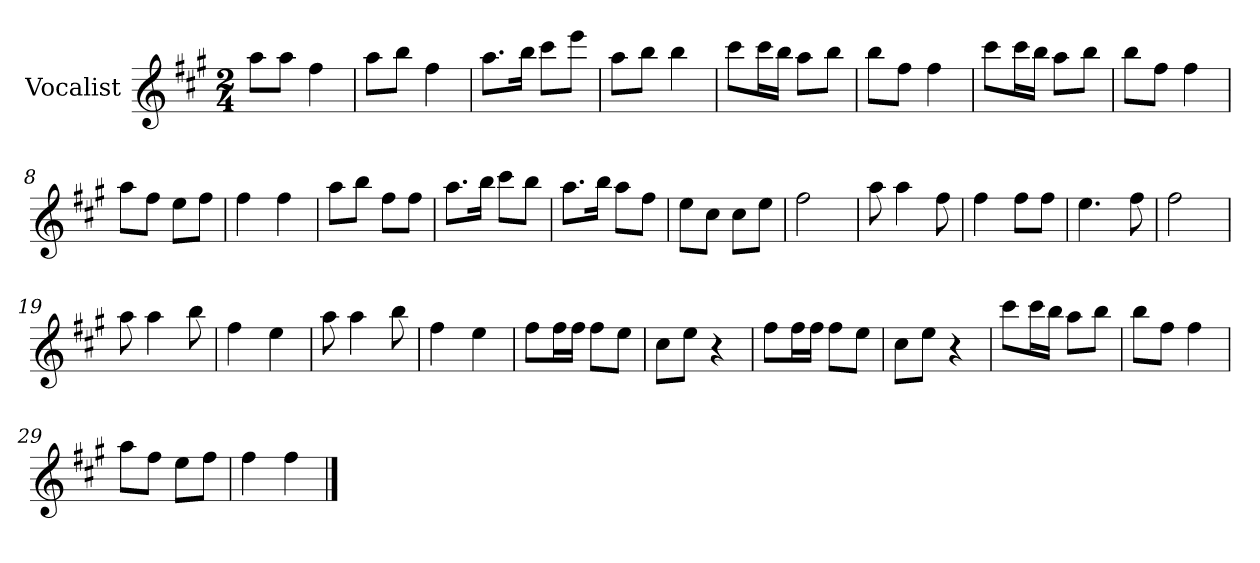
**kern
*part1
*staff1
*I"Vocalist
*k[f#c#g#]
*A:
*M2/4
=
8aaL
8aaJ
4ff#
=1
8aaL
8bbJ
4ff#
=2
8.aaL
16bbJk
8ccc#L
8eeeJ
=3
8aaL
8bbJ
4bb
=4
8ccc#L
16ccc#L
16bbJJ
8aaL
8bbJ
=5
8bbL
8ff#J
4ff#
=6
8ccc#L
16ccc#L
16bbJJ
8aaL
8bbJ
=7
8bbL
8ff#J
4ff#
=8
8aaL
8ff#J
8eeL
8ff#J
=9
4ff#
4ff#
=10
8aaL
8bbJ
8ff#L
8ff#J
=11
8.aaL
16bbJk
8ccc#L
8bbJ
=12
8.aaL
16bbJk
8aaL
8ff#J
=13
8eeL
8cc#J
8cc#L
8eeJ
=14
2ff#
=15
8aa
4aa
8ff#
=16
4ff#
8ff#L
8ff#J
=17
4.ee
8ff#
=18
2ff#
=19
8aa
4aa
8bb
=20
4ff#
4ee
=21
8aa
4aa
8bb
=22
4ff#
4ee
=23
8ff#L
16ff#L
16ff#JJ
8ff#L
8eeJ
=24
8cc#L
8eeJ
4r
=25
8ff#L
16ff#L
16ff#JJ
8ff#L
8eeJ
=26
8cc#L
8eeJ
4r
=27
8ccc#L
16ccc#L
16bbJJ
8aaL
8bbJ
=28
8bbL
8ff#J
4ff#
=29
8aaL
8ff#J
8eeL
8ff#J
=30
4ff#
4ff#
==
*-
